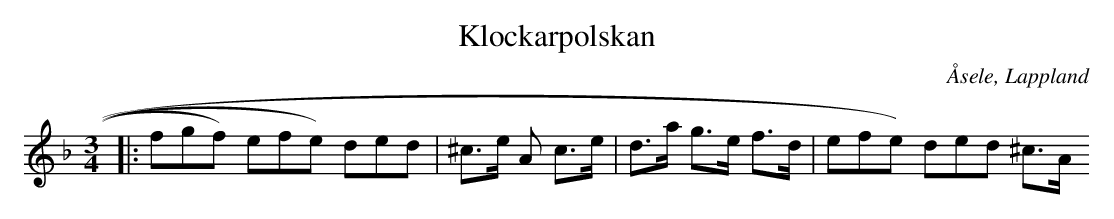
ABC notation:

X:1
T:Klockarpolskan
O:Åsele, Lappland
M:3/4
L:1/8
K:Dm
|: 3fgf 3)efe 2)ded | ^c>e A c>e | d>a g>e f>d | 3)efe 3)ded ^c>A
